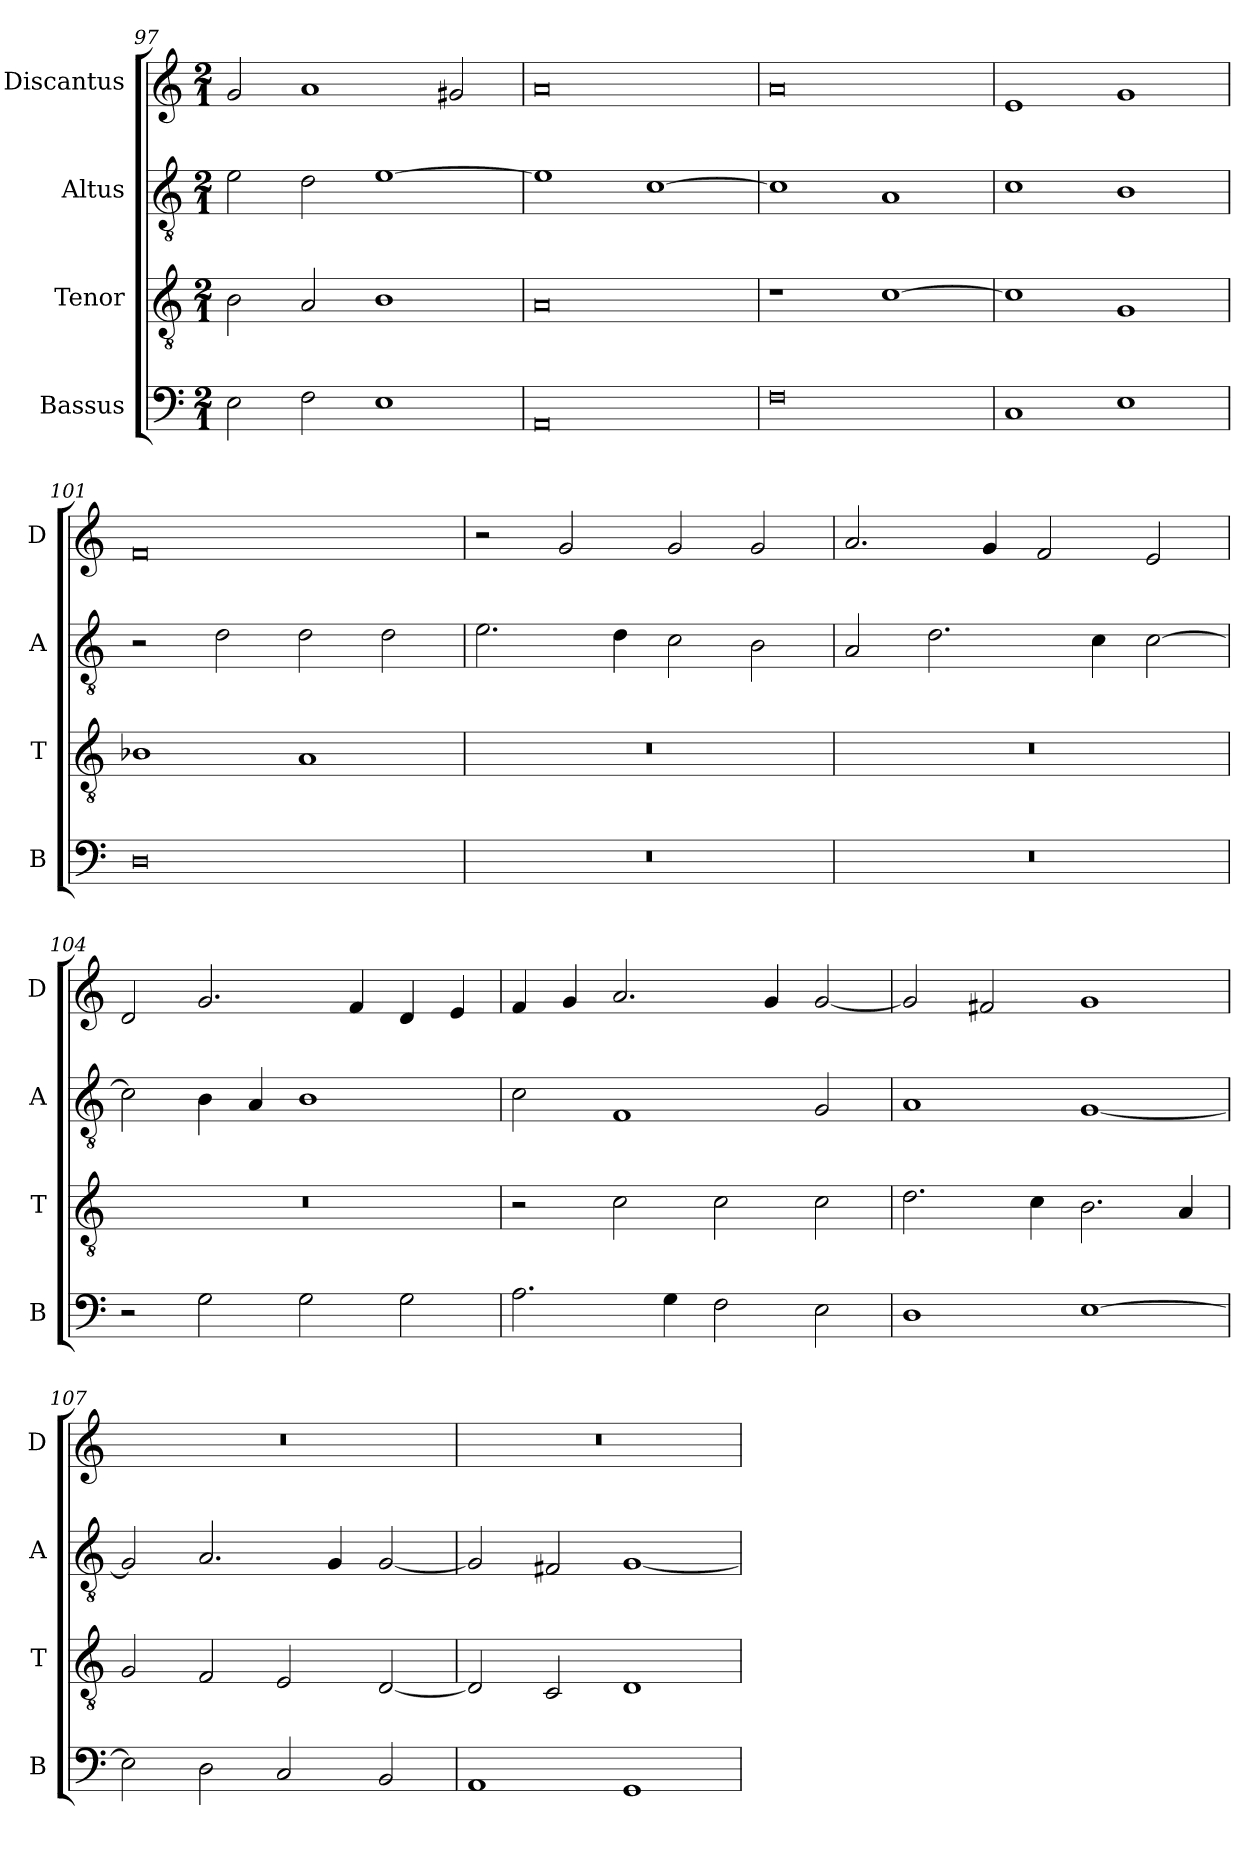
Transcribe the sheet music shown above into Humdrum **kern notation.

**kern	**kern	**kern	**kern
*part4	*part3	*part2	*part1
*staff4	*staff3	*staff2	*staff1
*I"Bassus	*I"Tenor	*I"Altus	*I"Discantus
*I'B	*I'T	*I'A	*I'D
*clefF4	*clefGv2	*clefGv2	*clefG2
*k[]	*k[]	*k[]	*k[]
*M2/1	*M2/1	*M2/1	*M2/1
=97	=97	=97	=97
2E\	2B\	2e\	2g/
2F\	2A/	2d\	1a
1E	1B	[1e	.
.	.	.	2g#X/
=98	=98	=98	=98
0AA	0A	1e]	0a
.	.	[1c	.
=99	=99	=99	=99
0F	1r	1c]	0a
.	[1c	1A	.
=100	=100	=100	=100
1C	1c]	1c	1e
1E	1G	1B	1g
=101	=101	=101	=101
0D	1B-X	2r	0f
.	.	2d\	.
.	1A	2d\	.
.	.	2d\	.
=102	=102	=102	=102
0r	0r	2.e\	2r
.	.	.	2g/
.	.	4d\	.
.	.	2c\	2g/
.	.	2B\	2g/
=103	=103	=103	=103
0r	0r	2A/	2.a/
.	.	2.d\	.
.	.	.	4g/
.	.	.	2f/
.	.	4c\	.
.	.	[2c\	2e/
=104	=104	=104	=104
2r	0r	2c\]	2d/
2G\	.	4B\	2.g/
.	.	4A/	.
2G\	.	1B	.
.	.	.	4f/
2G\	.	.	4d/
.	.	.	4e/
=105	=105	=105	=105
2.A\	2r	2c\	4f/
.	.	.	4g/
.	2c\	1F	2.a/
4G\	.	.	.
2F\	2c\	.	.
.	.	.	4g/
2E\	2c\	2G/	[2g/
=106	=106	=106	=106
1D	2.d\	1A	2g/]
.	.	.	2f#X/
.	4c\	.	.
[1E	2.B\	[1G	1g
.	4A/	.	.
=107	=107	=107	=107
2E\]	2G/	2G/]	0r
2D\	2F/	2.A/	.
2C/	2E/	.	.
.	.	4G/	.
2BB/	[2D/	[2G/	.
=108	=108	=108	=108
1AA	2D/]	2G/]	0r
.	2C/	2F#X/	.
1GG	1D	[1G	.
=	=	=	=
*-	*-	*-	*-
